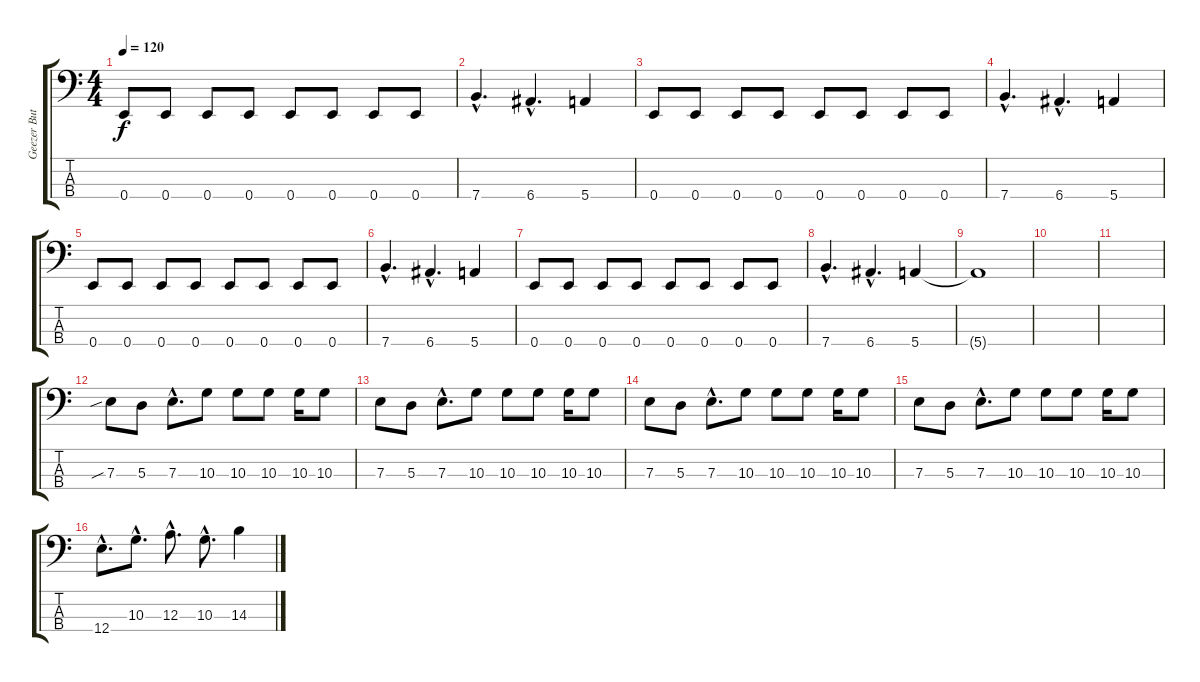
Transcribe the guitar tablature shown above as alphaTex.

\track ("Geezer Butler" "Geezer But") {instrument electricbassfinger}
\staff {score tabs}
\tuning (G2 D2 A1 E1) {hide}
\ts (4 4)
\tempo 120
\clef f4
\ks c
0.4.8{dy f} 0.4.8 0.4.8 0.4.8 0.4.8 0.4.8 0.4.8 0.4.8 |
7.4{hac}.4{d} 6.4{hac}.4{d} 5.4.4 |
0.4.8 0.4.8 0.4.8 0.4.8 0.4.8 0.4.8 0.4.8 0.4.8 |
7.4{hac}.4{d} 6.4{hac}.4{d} 5.4.4 |
0.4.8 0.4.8 0.4.8 0.4.8 0.4.8 0.4.8 0.4.8 0.4.8 |
7.4{hac}.4{d} 6.4{hac}.4{d} 5.4.4 |
0.4.8 0.4.8 0.4.8 0.4.8 0.4.8 0.4.8 0.4.8 0.4.8 |
7.4{hac}.4{d} 6.4{hac}.4{d} 5.4.4 |
5.4{t}.1 |
|
|
7.3{sib}.8 5.3.8 7.3{hac}.8{d} 10.3.8 10.3.8 10.3.8 10.3.16 10.3.8 |
7.3.8 5.3.8 7.3{hac}.8{d} 10.3.8 10.3.8 10.3.8 10.3.16 10.3.8 |
7.3.8 5.3.8 7.3{hac}.8{d} 10.3.8 10.3.8 10.3.8 10.3.16 10.3.8 |
7.3.8 5.3.8 7.3{hac}.8{d} 10.3.8 10.3.8 10.3.8 10.3.16 10.3.8 |
12.4{hac}.8{d} 10.3{hac}.8{d} 12.3{hac}.8{d} 10.3{hac}.8{d} 14.3.4
